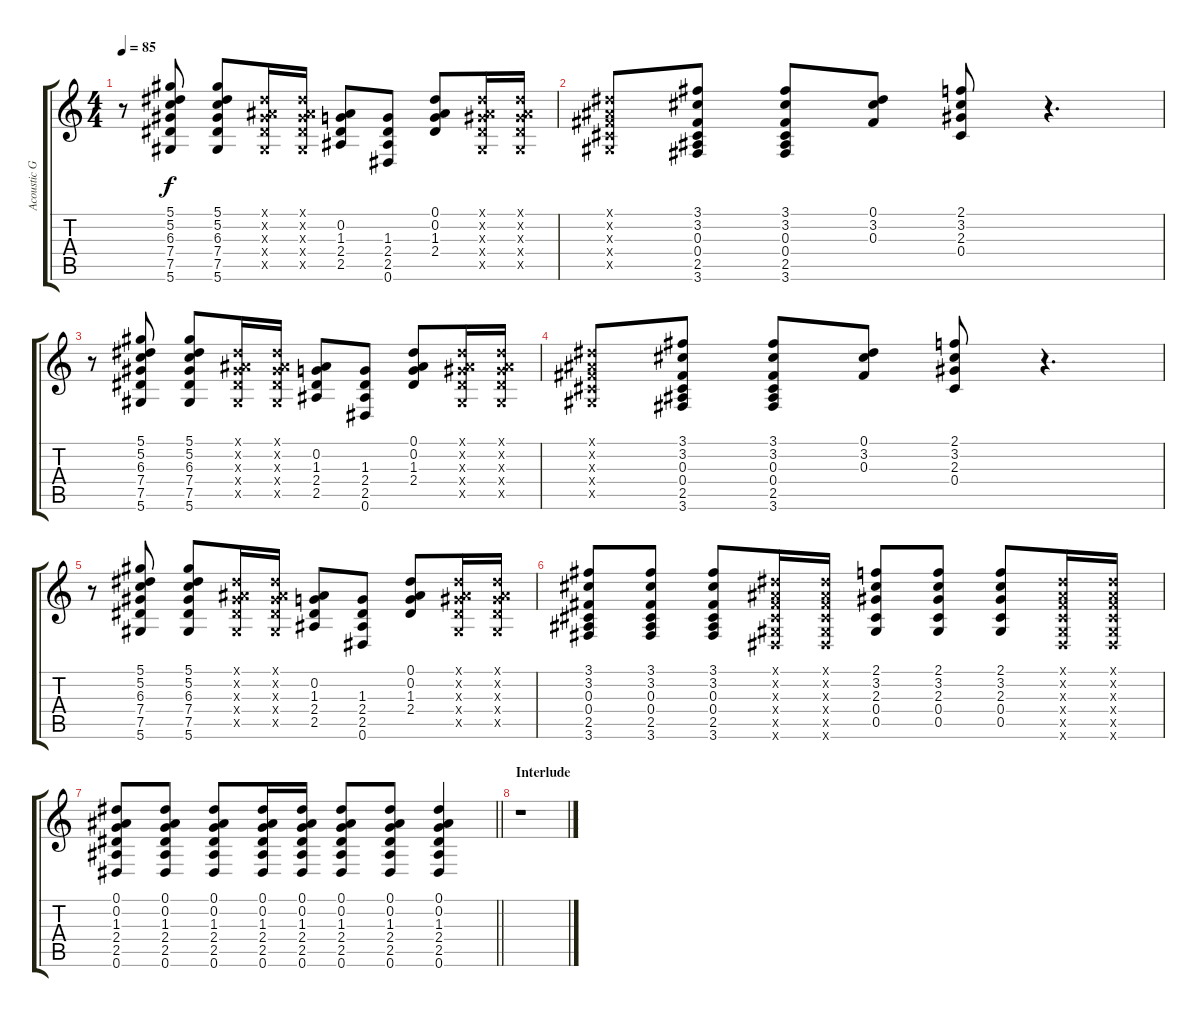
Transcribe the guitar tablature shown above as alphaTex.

\track ("Acoustic Guitar" "Acoustic G") {instrument acousticguitarsteel}
\staff {score tabs}
\tuning (Eb4 Bb3 Gb3 Db3 Ab2 Eb2) {hide}
\ts (4 4)
\tempo 85
\clef g2
\ks c
r.8{dy f} (5.1 5.2 6.3 7.4 7.5 5.6).8 (5.1 5.2 6.3 7.4 7.5 5.6).8 (0.1{x} 0.2{x} 2.3{x} 2.4{x} 0.5{x}).16 (0.1{x} 0.2{x} 2.3{x} 2.4{x} 0.5{x}).16 (0.2 1.3 2.4 2.5).8 (1.3 2.4 2.5 0.6).8 (0.1 0.2 1.3 2.4).8 (0.1{x} 0.2{x} 2.3{x} 2.4{x} 0.5{x}).16 (0.1{x} 0.2{x} 2.3{x} 2.4{x} 0.5{x}).16 |
(0.1{x} 0.2{x} 0.3{x} 0.4{x} 0.5{x}).8 (3.1 3.2 0.3 0.4 2.5 3.6).8 (3.1 3.2 0.3 0.4 2.5 3.6).8 (0.1 3.2 0.3).8 (2.1 3.2 2.3 0.4).8 r.4{d} |
r.8 (5.1 5.2 6.3 7.4 7.5 5.6).8 (5.1 5.2 6.3 7.4 7.5 5.6).8 (0.1{x} 0.2{x} 2.3{x} 2.4{x} 0.5{x}).16 (0.1{x} 0.2{x} 2.3{x} 2.4{x} 0.5{x}).16 (0.2 1.3 2.4 2.5).8 (1.3 2.4 2.5 0.6).8 (0.1 0.2 1.3 2.4).8 (0.1{x} 0.2{x} 2.3{x} 2.4{x} 0.5{x}).16 (0.1{x} 0.2{x} 2.3{x} 2.4{x} 0.5{x}).16 |
(0.1{x} 0.2{x} 0.3{x} 0.4{x} 0.5{x}).8 (3.1 3.2 0.3 0.4 2.5 3.6).8 (3.1 3.2 0.3 0.4 2.5 3.6).8 (0.1 3.2 0.3).8 (2.1 3.2 2.3 0.4).8 r.4{d} |
r.8 (5.1 5.2 6.3 7.4 7.5 5.6).8 (5.1 5.2 6.3 7.4 7.5 5.6).8 (0.1{x} 0.2{x} 2.3{x} 2.4{x} 0.5{x}).16 (0.1{x} 0.2{x} 2.3{x} 2.4{x} 0.5{x}).16 (0.2 1.3 2.4 2.5).8 (1.3 2.4 2.5 0.6).8 (0.1 0.2 1.3 2.4).8 (0.1{x} 0.2{x} 2.3{x} 2.4{x} 0.5{x}).16 (0.1{x} 0.2{x} 2.3{x} 2.4{x} 0.5{x}).16 |
(3.1 3.2 0.3 0.4 2.5 3.6).8 (3.1 3.2 0.3 0.4 2.5 3.6).8 (3.1 3.2 0.3 0.4 2.5 3.6).8 (0.1{x} 0.2{x} 0.3{x} 0.4{x} 0.5{x} 0.6{x}).16 (0.1{x} 0.2{x} 0.3{x} 0.4{x} 0.5{x} 0.6{x}).16 (2.1 3.2 2.3 0.4 0.5).8 (2.1 3.2 2.3 0.4 0.5).8 (2.1 3.2 2.3 0.4 0.5).8 (0.1{x} 0.2{x} 0.3{x} 0.4{x} 0.5{x} 0.6{x}).16 (0.1{x} 0.2{x} 0.3{x} 0.4{x} 0.5{x} 0.6{x}).16 |
\barLineRight lightlight
(0.1 0.2 1.3 2.4 2.5 0.6).8 (0.1 0.2 1.3 2.4 2.5 0.6).8 (0.1 0.2 1.3 2.4 2.5 0.6).8 (0.1 0.2 1.3 2.4 2.5 0.6).16 (0.1 0.2 1.3 2.4 2.5 0.6).16 (0.1 0.2 1.3 2.4 2.5 0.6).8 (0.1 0.2 1.3 2.4 2.5 0.6).8 (0.1 0.2 1.3 2.4 2.5 0.6).4 |
\section ("" "Interlude")
r.1
